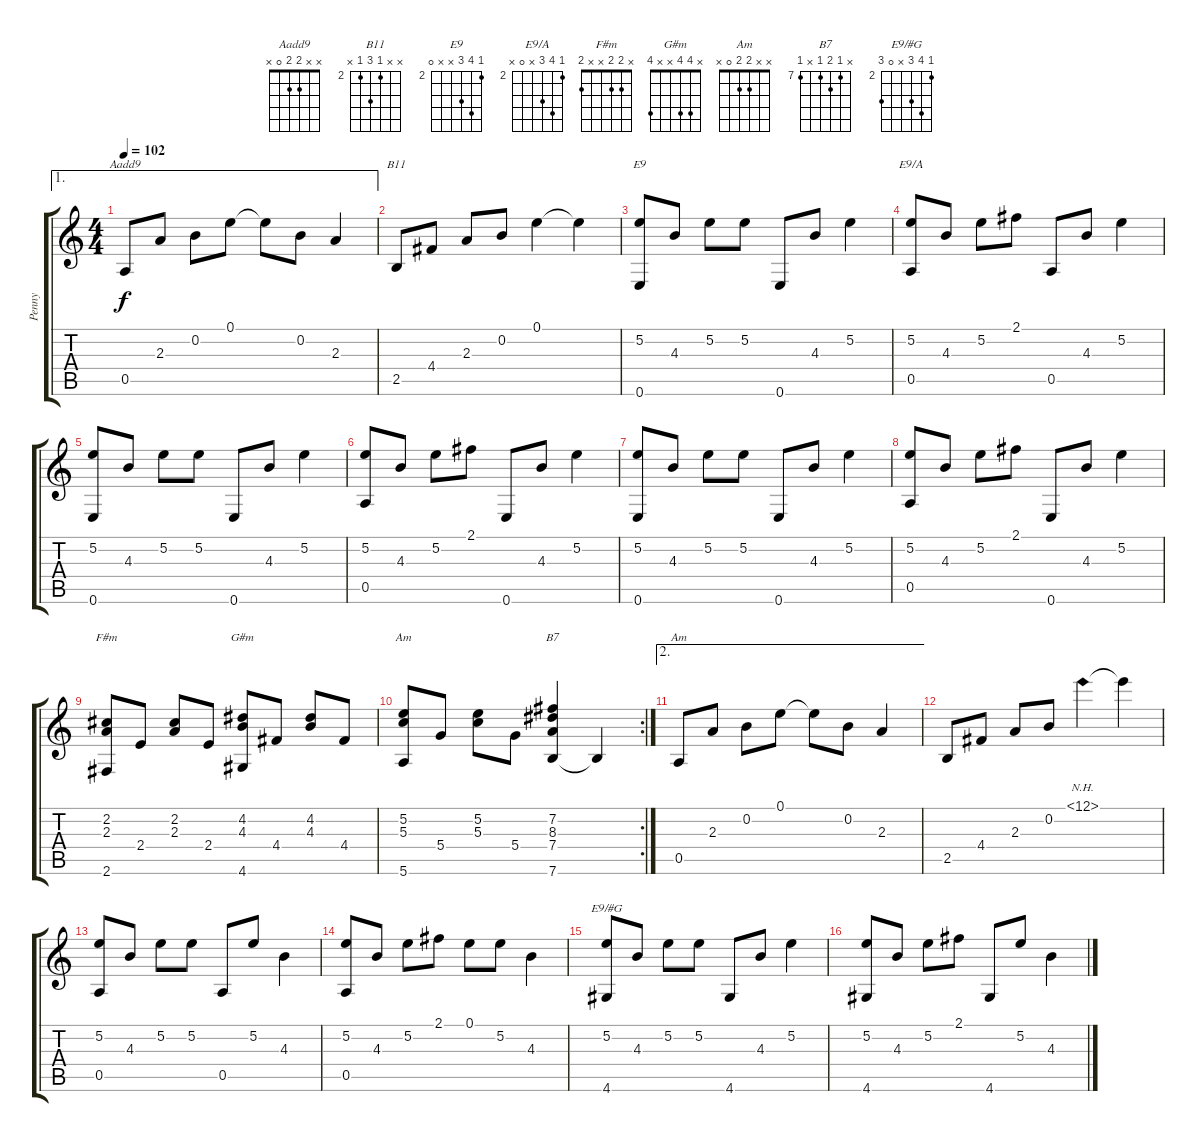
\track ("Penny" "Penny") {instrument acousticguitarsteel}
\staff {score tabs}
\tuning (E4 B3 G3 D3 A2 E2) {hide}
\chord ("Aadd9" x x 2 2 0 x)
\chord ("B11" x x 2 4 2 x) {firstfret 2}
\chord ("E9" 2 5 4 x x 0) {firstfret 2}
\chord ("E9/A" 2 5 4 x 0 x) {firstfret 2}
\chord ("F#m" x 2 2 x x 2)
\chord ("G#m" x 4 4 x x 4)
\chord ("Am" x 5 5 x x 5)
\chord ("B7" x 7 8 7 x 7) {firstfret 7}
\chord ("Am" x x 2 2 0 x)
\chord ("E9/#G" 2 5 4 x 0 4) {firstfret 2}
\ae 1
\ts (4 4)
\tempo 102
\clef g2
\ks c
0.5.8{ch "Aadd9" dy f} 2.3.8 0.2.8 0.1.8 0.1{t}.8 0.2.8 2.3.4 |
2.5.8{ch "B11"} 4.4.8 2.3.8 0.2.8 0.1.4 0.1{t}.4 |
(5.2 0.6).8{ch "E9"} 4.3.8 5.2.8 5.2.8 0.6.8 4.3.8 5.2.4 |
(5.2 0.5).8{ch "E9/A"} 4.3.8 5.2.8 2.1.8 0.5.8 4.3.8 5.2.4 |
(5.2 0.6).8 4.3.8 5.2.8 5.2.8 0.6.8 4.3.8 5.2.4 |
(5.2 0.5).8 4.3.8 5.2.8 2.1.8 0.6.8 4.3.8 5.2.4 |
(5.2 0.6).8 4.3.8 5.2.8 5.2.8 0.6.8 4.3.8 5.2.4 |
(5.2 0.5).8 4.3.8 5.2.8 2.1.8 0.6.8 4.3.8 5.2.4 |
(2.2 2.3 2.6).8{ch "F#m"} 2.4.8 (2.2 2.3).8 2.4.8 (4.2 4.3 4.6).8{ch "G#m"} 4.4.8 (4.2 4.3).8 4.4.8 |
\rc 2
(5.2 5.3 5.6).8{ch "Am"} 5.4.8 (5.2 5.3).8 5.4.8 (7.2 8.3 7.4 7.6).4{ch "B7"} 7.6{t}.4 |
\ae 2
0.5.8{ch "Am"} 2.3.8 0.2.8 0.1.8 0.1{t}.8 0.2.8 2.3.4 |
2.5.8 4.4.8 2.3.8 0.2.8 12.1{nh}.4 12.1{t}.4 |
(5.2 0.5).8 4.3.8 5.2.8 5.2.8 0.5.8 5.2.8 4.3.4 |
(5.2 0.5).8 4.3.8 5.2.8 2.1.8 0.1.8 5.2.8 4.3.4 |
(5.2 4.6).8{ch "E9/#G"} 4.3.8 5.2.8 5.2.8 4.6.8 4.3.8 5.2.4 |
(5.2 4.6).8 4.3.8 5.2.8 2.1.8 4.6.8 5.2.8 4.3.4
